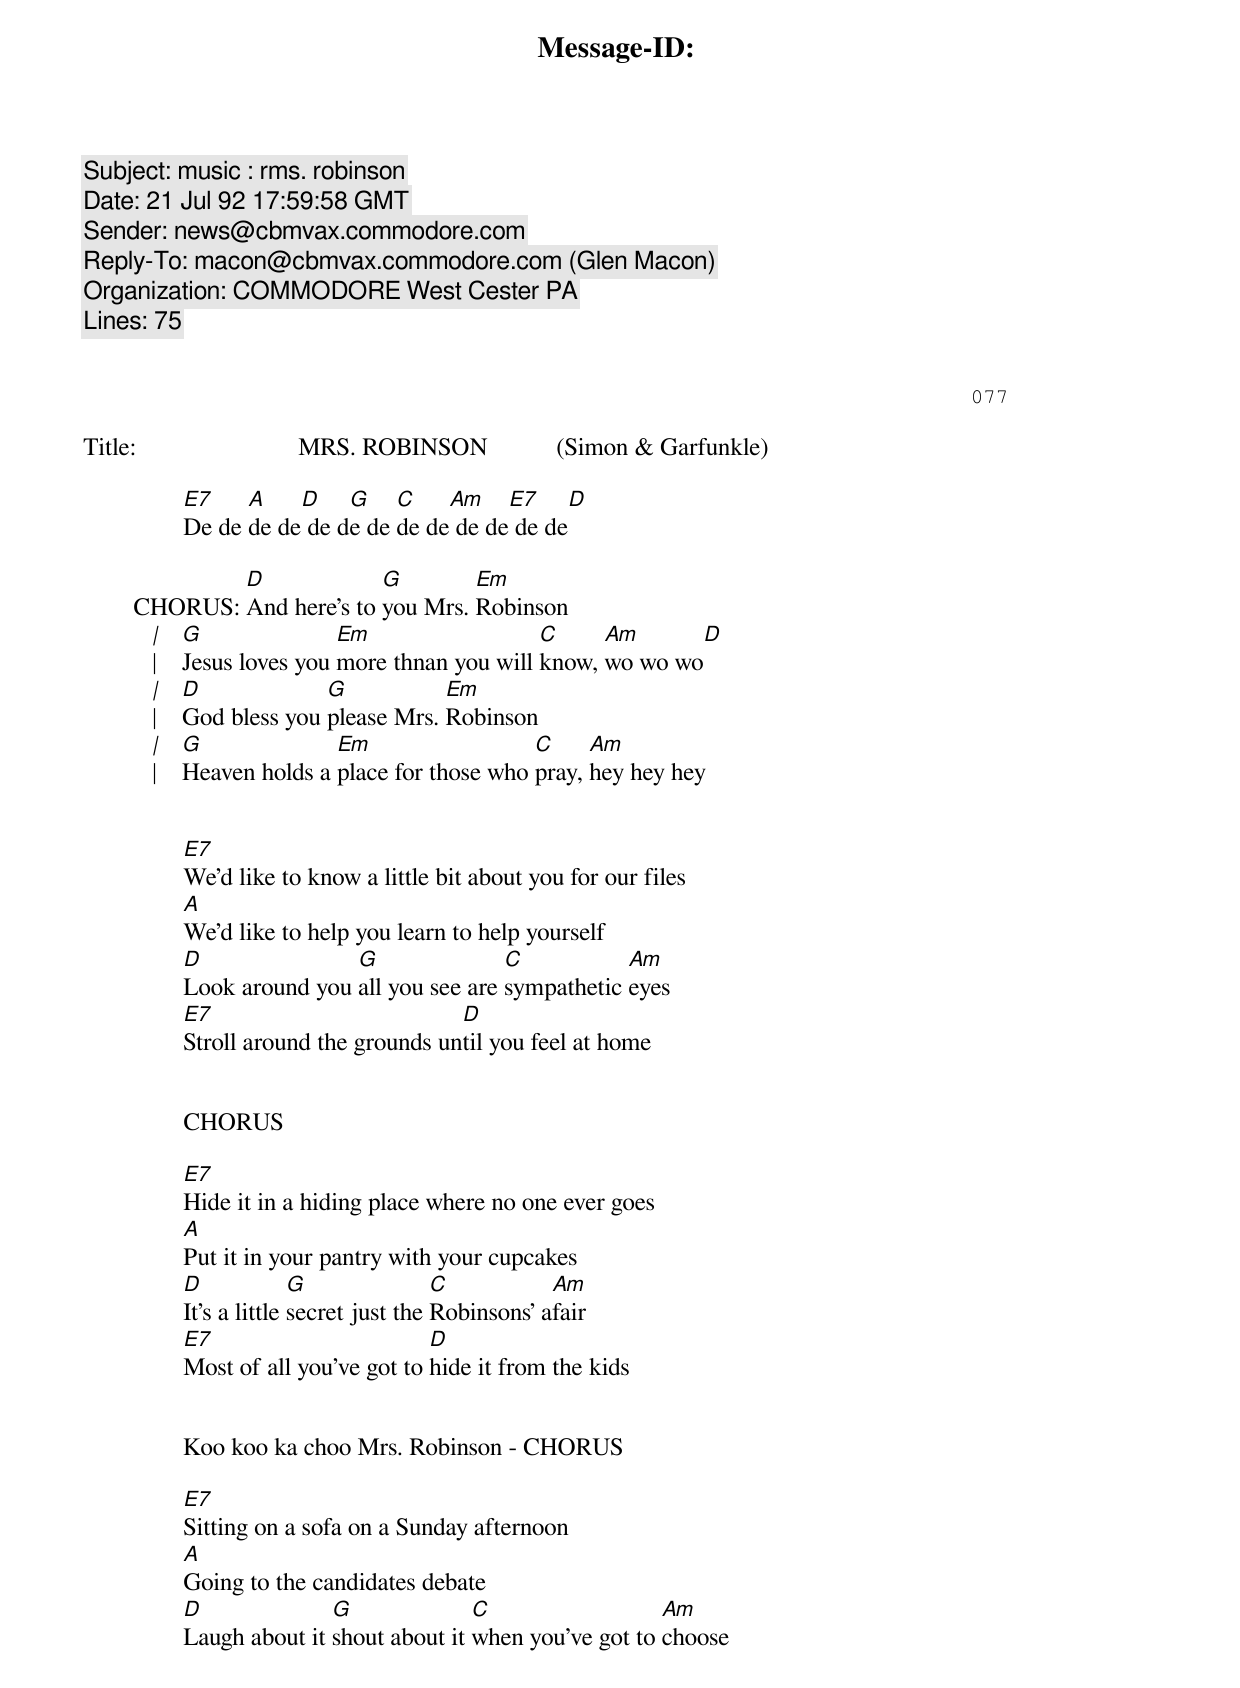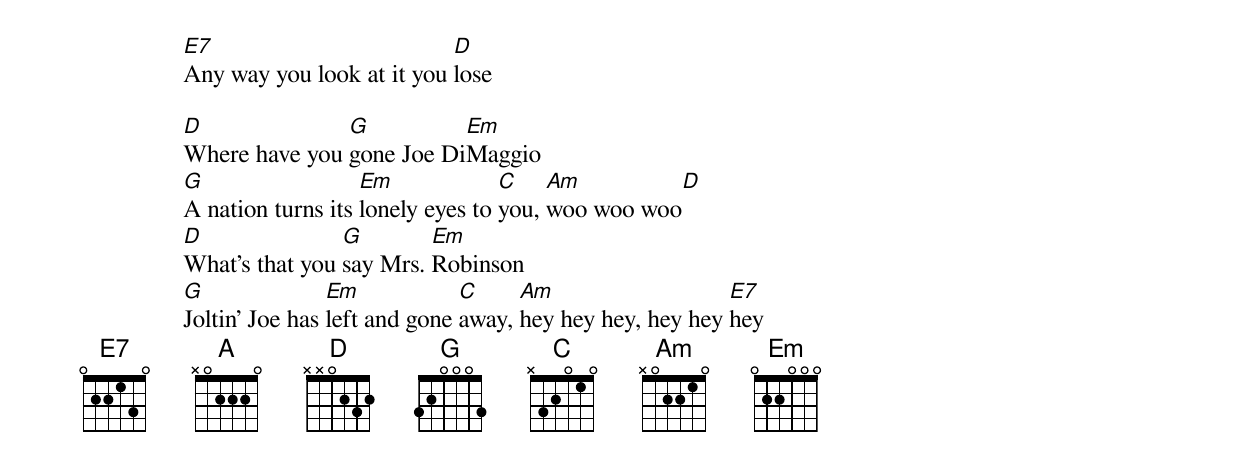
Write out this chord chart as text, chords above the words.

Subject: music : rms. robinson
Message-ID: <33200@cbmvax.commodore.com>
Date: 21 Jul 92 17:59:58 GMT
Sender: news@cbmvax.commodore.com
Reply-To: macon@cbmvax.commodore.com (Glen Macon)
Organization: COMMODORE West Cester PA
Lines: 75


                                                                       077

Title:				MRS. ROBINSON		(Simon & Garfunkle)

		E7    A    D    G    C    Am    E7    D
		De de de de de de de de de de de de de

		D             G        Em
	CHORUS:	And here's to you Mrs. Robinson
	   |	G               Em                  C     Am      D
	   |	Jesus loves you more thnan you will know, wo wo wo
	   |	D             G           Em
	   |	God bless you please Mrs. Robinson
	   |	G              Em                  C     Am
	   |	Heaven holds a place for those who pray, hey hey hey


		E7
		We'd like to know a little bit about you for our files
		A
		We'd like to help you learn to help yourself
		D               G               C           Am
		Look around you all you see are sympathetic eyes
		E7                          D
		Stroll around the grounds until you feel at home


		CHORUS

		E7
		Hide it in a hiding place where no one ever goes
		A
		Put it in your pantry with your cupcakes
		D             G               C           Am
		It's a little secret just the Robinsons' afair
		E7                        D
		Most of all you've got to hide it from the kids


		Koo koo ka choo Mrs. Robinson - CHORUS

		E7
		Sitting on a sofa on a Sunday afternoon
		A
		Going to the candidates debate
		D              G              C                  Am
		Laugh about it shout about it when you've got to choose
		E7                         D
		Any way you look at it you lose

		D              G          Em
		Where have you gone Joe DiMaggio
		G                  Em             C    Am         D
		A nation turns its lonely eyes to you, woo woo woo
		D               G        Em
		What's that you say Mrs. Robinson
		G               Em            C     Am                   E7
		Joltin' Joe has left and gone away, hey hey hey, hey hey hey
